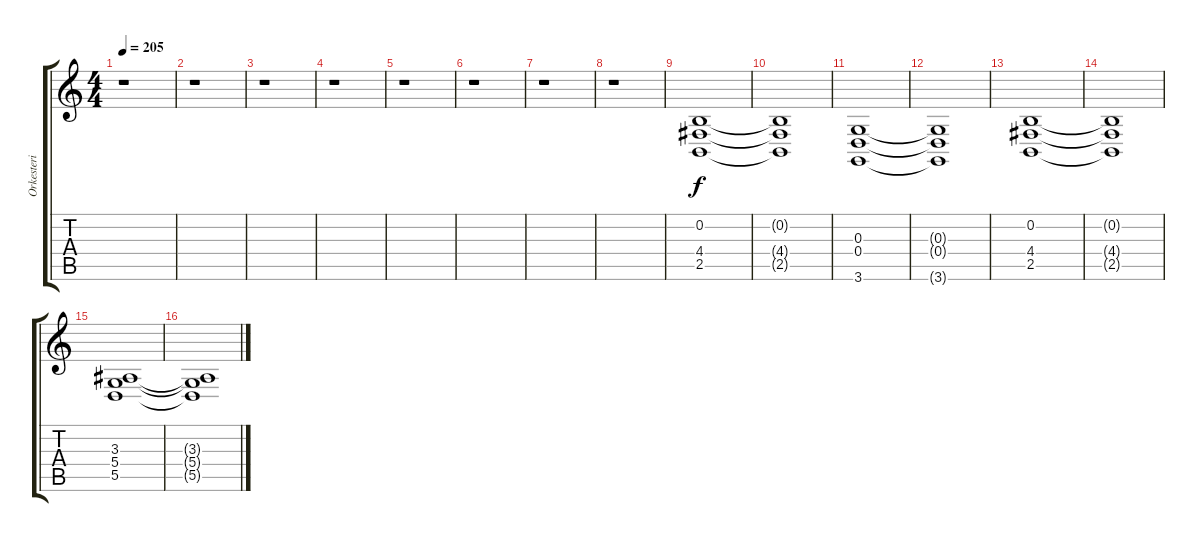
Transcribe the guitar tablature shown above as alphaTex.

\track ("Orkesteri M" "Orkesteri ") {instrument voiceoohs}
\staff {score tabs}
\tuning (E4 B3 G3 D3 A2 E2) {hide}
\ts (4 4)
\tempo 205
\clef g2
\ks c
r.1{dy f} |
r.1 |
r.1 |
r.1 |
r.1 |
r.1 |
r.1 |
r.1 |
(0.2 4.4 2.5).1 |
(0.2{t} 4.4{t} 2.5{t}).1 |
(0.3 0.4 3.6).1 |
(0.3{t} 0.4{t} 3.6{t}).1 |
(0.2 4.4 2.5).1 |
(0.2{t} 4.4{t} 2.5{t}).1 |
(3.3 5.4 5.5).1 |
(3.3{t} 5.4{t} 5.5{t}).1
